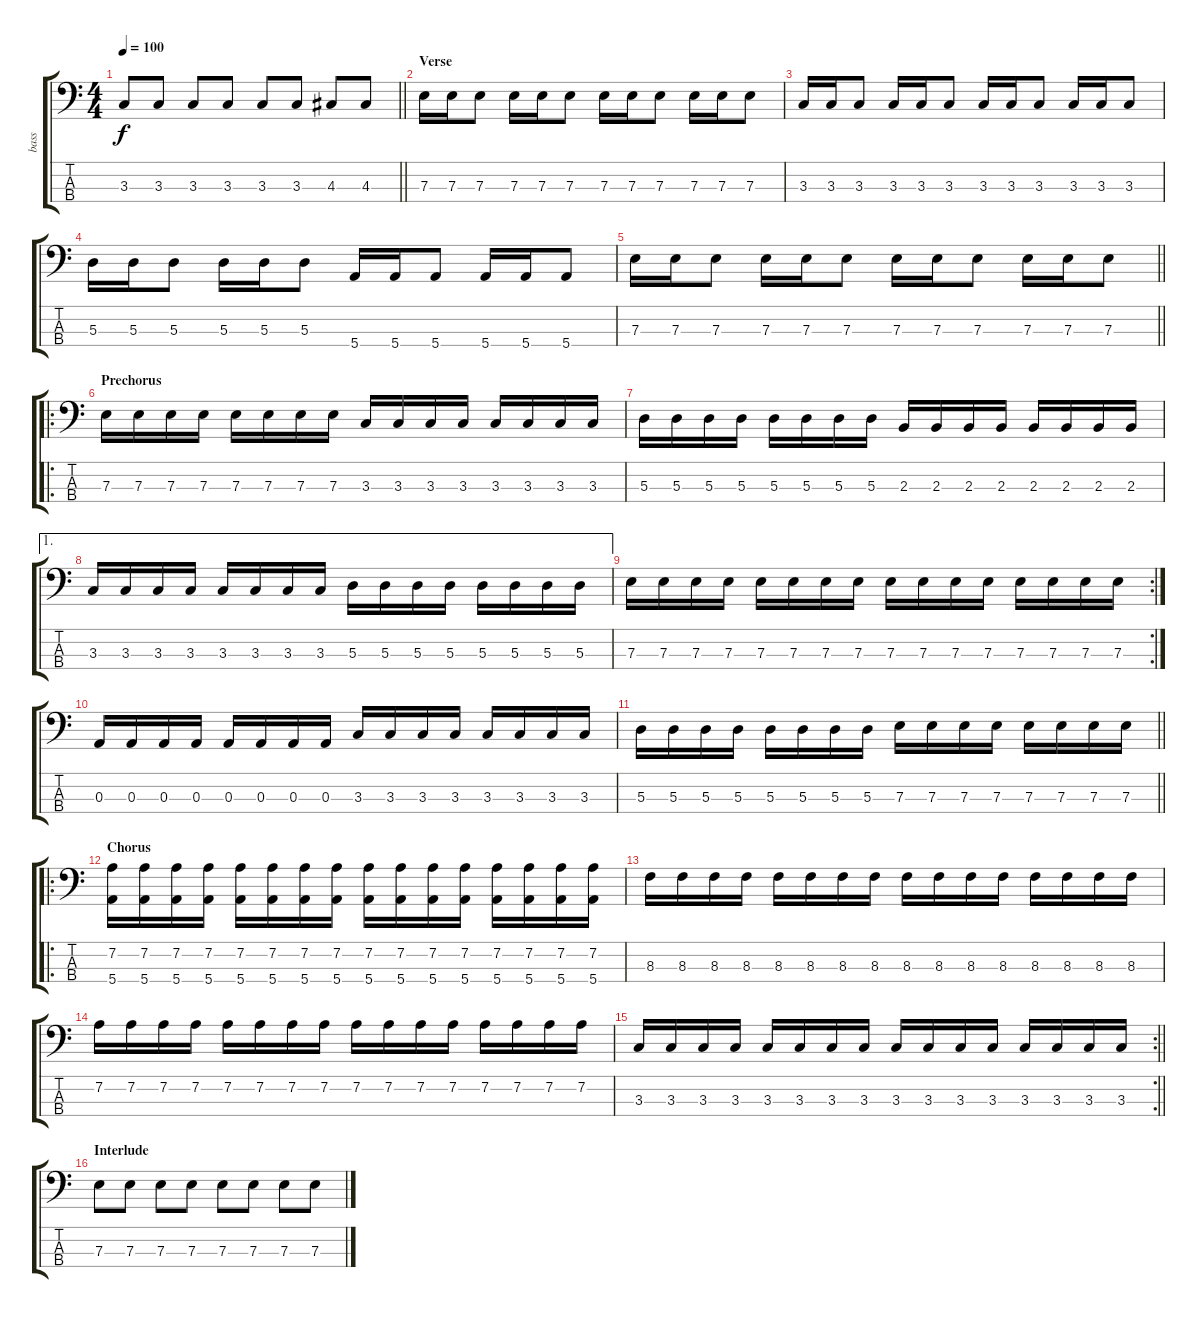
\track ("bass" "bass") {instrument electricbassfinger}
\staff {score tabs}
\tuning (G2 D2 A1 E1) {hide}
\ts (4 4)
\tempo 100
\clef f4
\barLineRight lightlight
\ks c
3.3.8{dy f} 3.3.8 3.3.8 3.3.8 3.3.8 3.3.8 4.3.8 4.3.8 |
\section ("" "Verse")
7.3.16 7.3.16 7.3.8 7.3.16 7.3.16 7.3.8 7.3.16 7.3.16 7.3.8 7.3.16 7.3.16 7.3.8 |
3.3.16 3.3.16 3.3.8 3.3.16 3.3.16 3.3.8 3.3.16 3.3.16 3.3.8 3.3.16 3.3.16 3.3.8 |
5.3.16 5.3.16 5.3.8 5.3.16 5.3.16 5.3.8 5.4.16 5.4.16 5.4.8 5.4.16 5.4.16 5.4.8 |
\barLineRight lightlight
7.3.16 7.3.16 7.3.8 7.3.16 7.3.16 7.3.8 7.3.16 7.3.16 7.3.8 7.3.16 7.3.16 7.3.8 |
\ro
\section ("" "Prechorus")
7.3.16 7.3.16 7.3.16 7.3.16 7.3.16 7.3.16 7.3.16 7.3.16 3.3.16 3.3.16 3.3.16 3.3.16 3.3.16 3.3.16 3.3.16 3.3.16 |
5.3.16 5.3.16 5.3.16 5.3.16 5.3.16 5.3.16 5.3.16 5.3.16 2.3.16 2.3.16 2.3.16 2.3.16 2.3.16 2.3.16 2.3.16 2.3.16 |
\ae 1
3.3.16 3.3.16 3.3.16 3.3.16 3.3.16 3.3.16 3.3.16 3.3.16 5.3.16 5.3.16 5.3.16 5.3.16 5.3.16 5.3.16 5.3.16 5.3.16 |
\rc 2
7.3.16 7.3.16 7.3.16 7.3.16 7.3.16 7.3.16 7.3.16 7.3.16 7.3.16 7.3.16 7.3.16 7.3.16 7.3.16 7.3.16 7.3.16 7.3.16 |
0.3.16 0.3.16 0.3.16 0.3.16 0.3.16 0.3.16 0.3.16 0.3.16 3.3.16 3.3.16 3.3.16 3.3.16 3.3.16 3.3.16 3.3.16 3.3.16 |
\barLineRight lightlight
5.3.16 5.3.16 5.3.16 5.3.16 5.3.16 5.3.16 5.3.16 5.3.16 7.3.16 7.3.16 7.3.16 7.3.16 7.3.16 7.3.16 7.3.16 7.3.16 |
\ro
\section ("" "Chorus")
(7.2 5.4).16 (7.2 5.4).16 (7.2 5.4).16 (7.2 5.4).16 (7.2 5.4).16 (7.2 5.4).16 (7.2 5.4).16 (7.2 5.4).16 (7.2 5.4).16 (7.2 5.4).16 (7.2 5.4).16 (7.2 5.4).16 (7.2 5.4).16 (7.2 5.4).16 (7.2 5.4).16 (7.2 5.4).16 |
8.3.16 8.3.16 8.3.16 8.3.16 8.3.16 8.3.16 8.3.16 8.3.16 8.3.16 8.3.16 8.3.16 8.3.16 8.3.16 8.3.16 8.3.16 8.3.16 |
7.2.16 7.2.16 7.2.16 7.2.16 7.2.16 7.2.16 7.2.16 7.2.16 7.2.16 7.2.16 7.2.16 7.2.16 7.2.16 7.2.16 7.2.16 7.2.16 |
\rc 2
\barLineRight lightlight
3.3.16 3.3.16 3.3.16 3.3.16 3.3.16 3.3.16 3.3.16 3.3.16 3.3.16 3.3.16 3.3.16 3.3.16 3.3.16 3.3.16 3.3.16 3.3.16 |
\section ("" "Interlude")
7.3.8 7.3.8 7.3.8 7.3.8 7.3.8 7.3.8 7.3.8 7.3.8
